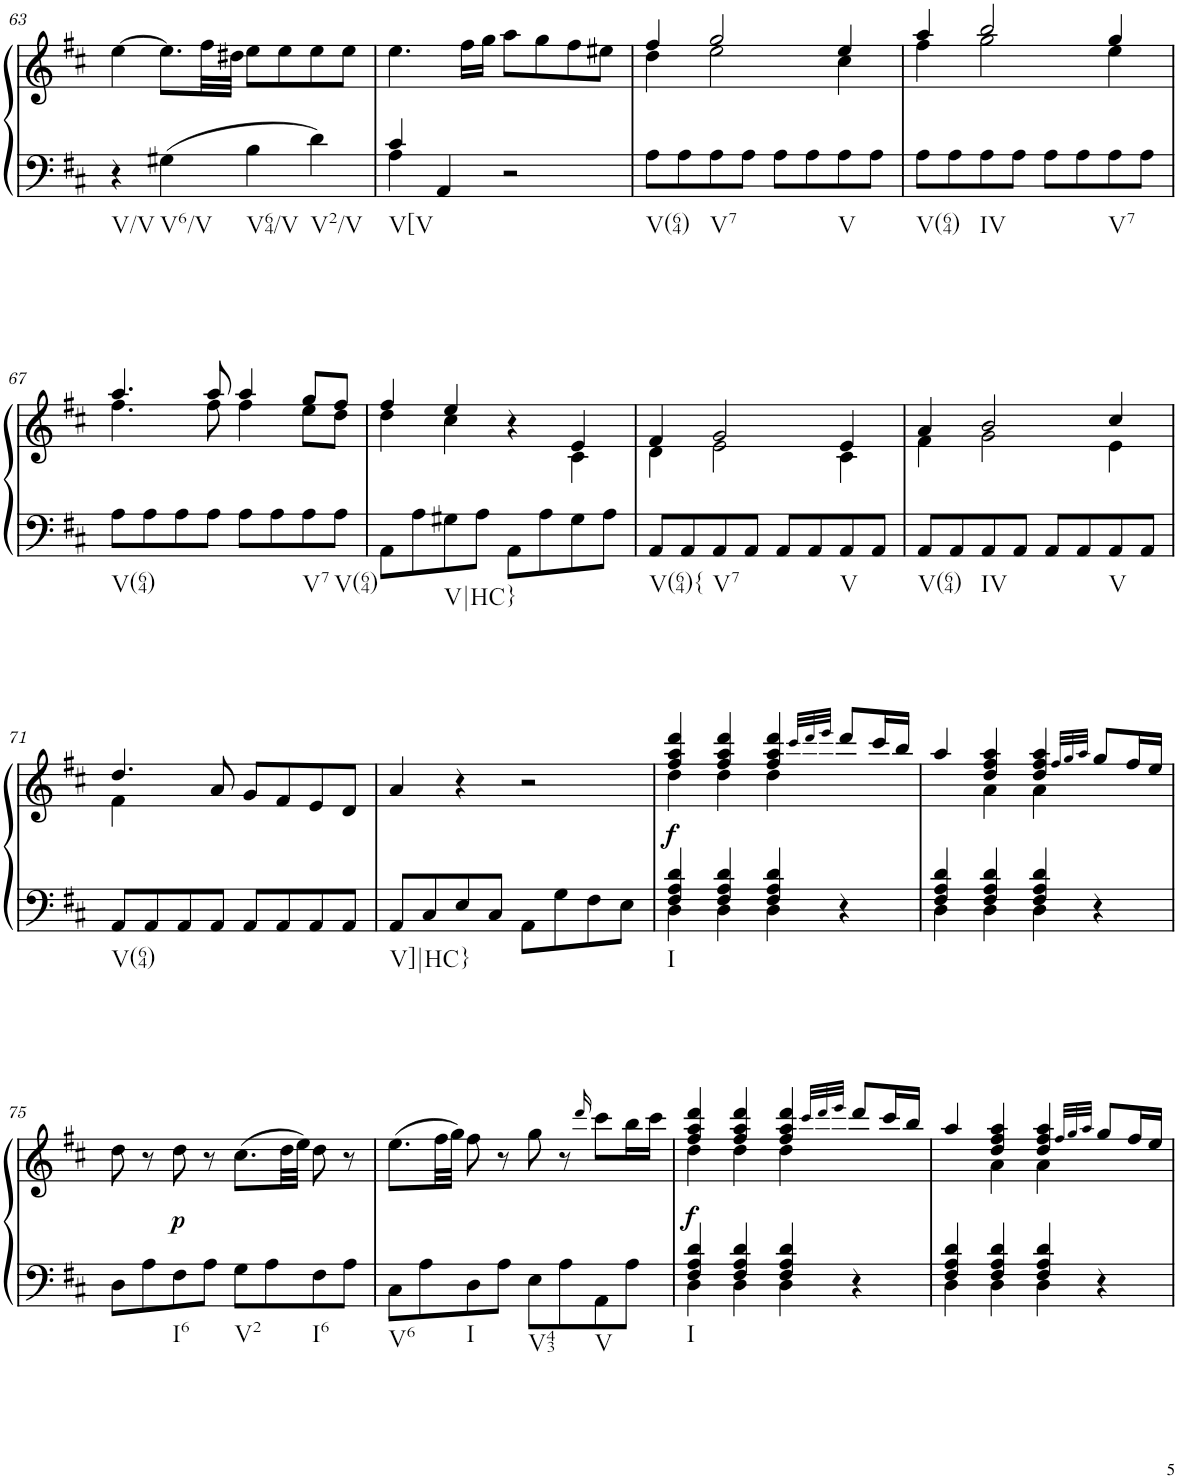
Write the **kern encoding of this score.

**kern	**kern	**dynam
*part1	*part1	*part1
*staff2	*staff1	*staff1/2
*I"Piano	*	*
*I'Pno.	*	*
!!LO:PB:g=z
*clefF4	*clefG2	*
*k[f#c#]	*k[f#c#]	*
*M4/4	*M4/4	*
*met(c)	*met(c)	*
=63	=63	=63
!LO:TX:b:t=V/V	!	!
4r	[4ee\	.
!LO:TX:b:t=V6/V	!	!
4G#X\	8.ee\L]	.
.	32ff#\LL	.
.	32dd#X\JJJ	.
!LO:TX:b:t=V64/V	!	!
4B\	8ee\L	.
.	8ee\	.
!LO:TX:b:t=V2/V	!	!
4d\	8ee\	.
.	8ee\J	.
=64	=64	=64
*^	*	*
!LO:TX:b:t=V[V	!	!	!
4c#/	4A\	4.ee\	.
4AA/	2.ryy	.	.
.	.	16ff#\LL	.
.	.	16gg\JJ	.
2r	.	8aa\L	.
.	.	8gg\	.
.	.	8ff#\	.
.	.	8ee#X\J	.
*v	*v	*	*
=65	=65	=65
*	*^	*
!LO:TX:b:t=V(64)	!	!	!
8A\L	4ff#/	4dd\	.
8A\	.	.	.
!LO:TX:b:t=V7	!	!	!
8A\	2gg/	2ee\	.
8A\J	.	.	.
8A\L	.	.	.
8A\	.	.	.
!LO:TX:b:t=V	!	!	!
8A\	4ee/	4cc#\	.
8A\J	.	.	.
=66	=66	=66	=66
!LO:TX:b:t=V(64)	!	!	!
8A\L	4aa/	4ff#\	.
8A\	.	.	.
!LO:TX:b:t=IV	!	!	!
8A\	2bb/	2gg\	.
8A\J	.	.	.
8A\L	.	.	.
8A\	.	.	.
!LO:TX:b:t=V7	!	!	!
8A\	4gg/	4ee\	.
8A\J	.	.	.
!!LO:LB:g=z	!!
=67	=67	=67	=67
!LO:TX:b:t=V(64)	!	!	!
8A\L	4.aa/	4.ff#\	.
8A\	.	.	.
8A\	.	.	.
8A\J	8aa/	8ff#\	.
8A\L	4aa/	4ff#\	.
8A\	.	.	.
!LO:TX:b:t=V7	!	!	!
8A\	8gg/L	8ee\L	.
!LO:TX:b:t=V(64)	!	!	!
8A\J	8ff#/J	8dd\J	.
=68	=68	=68	=68
8AA\L	4ff#/	4dd\	.
8A\	.	.	.
!LO:TX:b:t=V|HC}	!	!	!
8G#X\	4ee/	4cc#\	.
8A\J	.	.	.
8AA\L	4r	4ryy	.
8A\	.	.	.
8G#\	4e/	4c#\	.
8A\J	.	.	.
=69	=69	=69	=69
!LO:TX:b:t=V(64){	!	!	!
8AA/L	4f#/	4d\	.
8AA/	.	.	.
!LO:TX:b:t=V7	!	!	!
8AA/	2g/	2e\	.
8AA/J	.	.	.
8AA/L	.	.	.
8AA/	.	.	.
!LO:TX:b:t=V	!	!	!
8AA/	4e/	4c#\	.
8AA/J	.	.	.
=70	=70	=70	=70
!LO:TX:b:t=V(64)	!	!	!
8AA/L	4a/	4f#\	.
8AA/	.	.	.
!LO:TX:b:t=IV	!	!	!
8AA/	2b/	2g\	.
8AA/J	.	.	.
8AA/L	.	.	.
8AA/	.	.	.
!LO:TX:b:t=V	!	!	!
8AA/	4cc#/	4e\	.
8AA/J	.	.	.
!!LO:LB:g=z	!!
=71	=71	=71	=71
!LO:TX:b:t=V(64)	!	!	!
8AA/L	4.dd/	4f#\	.
8AA/	.	.	.
8AA/	.	2.ryy	.
8AA/J	8a/	.	.
8AA/L	8g/L	.	.
8AA/	8f#/	.	.
8AA/	8e/	.	.
8AA/J	8d/J	.	.
*	*v	*v	*
=72	=72	=72
!LO:TX:b:t=V]|HC}	!	!
8AA/L	4a/	.
8C#/	.	.
8E/	4r	.
8C#/J	.	.
8AA\L	2r	.
8G\	.	.
8F#\	.	.
8E\J	.	.
=73	=73	=73
*^	*^	*
!LO:TX:b:t=I	!	!	!	!
!	!	!	!	!LO:DY:b
4F#/ 4A/ 4d/	4D\	4ff#/ 4aa/ 4ddd/	4dd\	f
4F#/ 4A/ 4d/	4D\	4ff#/ 4aa/ 4ddd/	4dd\	.
4F#/ 4A/ 4d/	4D\	4ff#/ 4aa/ 4ddd/	4dd\	.
.	.	32qccc#/LLL	.	.
.	.	32qddd/	.	.
.	.	32qeee/JJJ	.	.
4r	4ryy	8ddd/L	4ryy	.
.	.	16ccc#/L	.	.
.	.	16bb/JJ	.	.
=74	=74	=74	=74	=74
4F#/ 4A/ 4d/	4D\	4aa/	4ryy	.
4F#/ 4A/ 4d/	4D\	4dd/ 4ff#/ 4aa/	4a\	.
4F#/ 4A/ 4d/	4D\	4dd/ 4ff#/ 4aa/	4a\	.
.	.	32qff#/LLL	.	.
.	.	32qgg/	.	.
.	.	32qaa/JJJ	.	.
4r	4ryy	8gg/L	4ryy	.
.	.	16ff#/L	.	.
.	.	16ee/JJ	.	.
*v	*v	*	*	*
*	*v	*v	*
!!LO:LB:g=z
=75	=75	=75
8D\L	8dd\	.
8A\	8r	.
!LO:TX:b:t=I6	!	!
!	!	!LO:DY:b
8F#\	8dd\	p
8A\J	8r	.
!LO:TX:b:t=V2	!	!
8G\L	(8.cc#\L	.
8A\	.	.
.	32dd\LL	.
.	32ee\JJJ)	.
!LO:TX:b:t=I6	!	!
8F#\	8dd\	.
8A\J	8r	.
=76	=76	=76
!LO:TX:b:t=V6	!	!
8C#\L	(8.ee\L	.
8A\	.	.
.	32ff#\LL	.
.	32gg\JJJ)	.
!LO:TX:b:t=I	!	!
8D\	8ff#\	.
8A\J	8r	.
!LO:TX:b:t=V43	!	!
8E\L	8gg\	.
8A\	8r	.
.	16qddd/	.
!LO:TX:b:t=V	!	!
8AA\	8ccc#\L	.
8A\J	16bb\L	.
.	16ccc#\JJ	.
=77	=77	=77
*^	*^	*
!LO:TX:b:t=I	!	!	!	!
!	!	!	!	!LO:DY:b
4F#/ 4A/ 4d/	4D\	4ff#/ 4aa/ 4ddd/	4dd\	f
4F#/ 4A/ 4d/	4D\	4ff#/ 4aa/ 4ddd/	4dd\	.
4F#/ 4A/ 4d/	4D\	4ff#/ 4aa/ 4ddd/	4dd\	.
.	.	32qccc#/LLL	.	.
.	.	32qddd/	.	.
.	.	32qeee/JJJ	.	.
4r	4ryy	8ddd/L	4ryy	.
.	.	16ccc#/L	.	.
.	.	16bb/JJ	.	.
=78	=78	=78	=78	=78
4F#/ 4A/ 4d/	4D\	4aa/	4ryy	.
4F#/ 4A/ 4d/	4D\	4dd/ 4ff#/ 4aa/	4a\	.
4F#/ 4A/ 4d/	4D\	4dd/ 4ff#/ 4aa/	4a\	.
.	.	32qff#/LLL	.	.
.	.	32qgg/	.	.
.	.	32qaa/JJJ	.	.
4r	4ryy	8gg/L	4ryy	.
.	.	16ff#/L	.	.
.	.	16ee/JJ	.	.
*v	*v	*	*	*
*	*v	*v	*
=	=	=
*-	*-	*-
